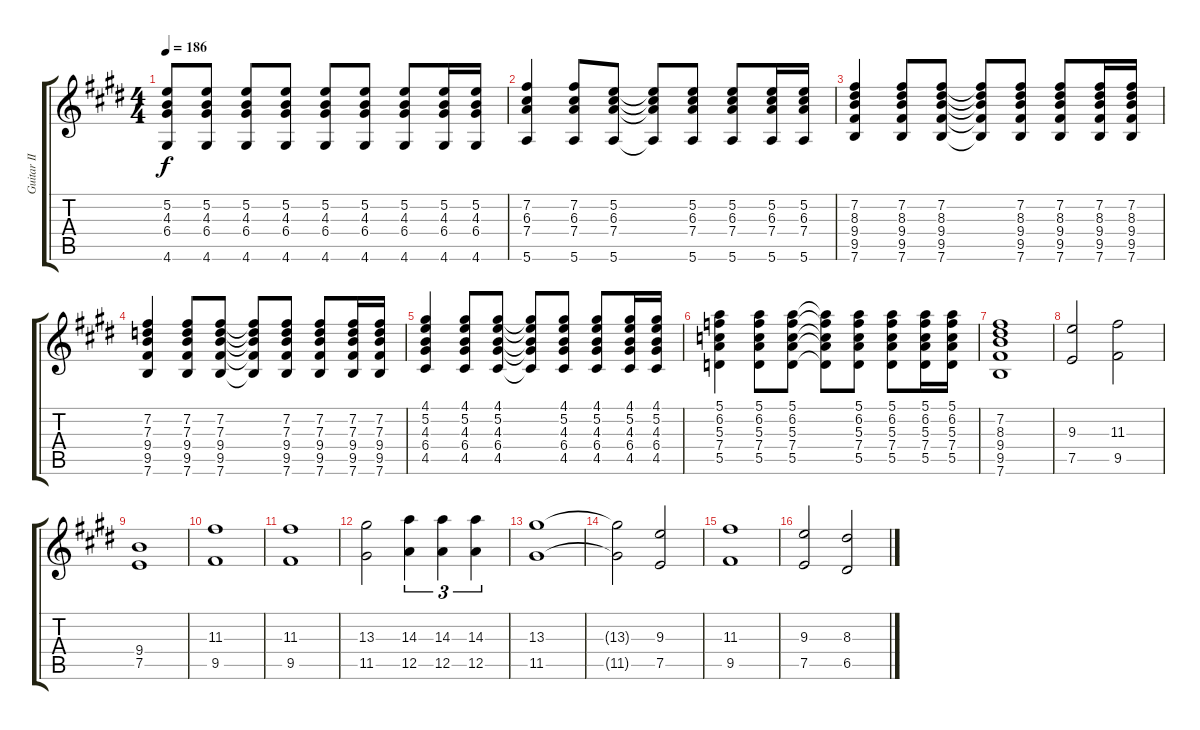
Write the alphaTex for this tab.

\track ("Guitar Ⅱ" "Guitar Ⅱ") {instrument overdrivenguitar}
\staff {score tabs}
\tuning (E4 B3 G3 D3 A2 E2) {hide}
\ts (4 4)
\tempo 186
\clef g2
\ks e
(5.2 4.3 6.4 4.6).8{dy f} (5.2 4.3 6.4 4.6).8 (5.2 4.3 6.4 4.6).8 (5.2 4.3 6.4 4.6).8 (5.2 4.3 6.4 4.6).8 (5.2 4.3 6.4 4.6).8 (5.2 4.3 6.4 4.6).8 (5.2 4.3 6.4 4.6).16 (5.2 4.3 6.4 4.6).16 |
(7.2 6.3 7.4 5.6).4 (7.2 6.3 7.4 5.6).8 (5.2 6.3 7.4 5.6).8 (5.2{t} 6.3{t} 7.4{t} 5.6{t}).8 (5.2 6.3 7.4 5.6).8 (5.2 6.3 7.4 5.6).8 (5.2 6.3 7.4 5.6).16 (5.2 6.3 7.4 5.6).16 |
(7.2 8.3 9.4 9.5 7.6).4 (7.2 8.3 9.4 9.5 7.6).8 (7.2 8.3 9.4 9.5 7.6).8 (7.2{t} 8.3{t} 9.4{t} 9.5{t} 7.6{t}).8 (7.2 8.3 9.4 9.5 7.6).8 (7.2 8.3 9.4 9.5 7.6).8 (7.2 8.3 9.4 9.5 7.6).16 (7.2 8.3 9.4 9.5 7.6).16 |
(7.2 7.3 9.4 9.5 7.6).4 (7.2 7.3 9.4 9.5 7.6).8 (7.2 7.3 9.4 9.5 7.6).8 (7.2{t} 7.3{t} 9.4{t} 9.5{t} 7.6{t}).8 (7.2 7.3 9.4 9.5 7.6).8 (7.2 7.3 9.4 9.5 7.6).8 (7.2 7.3 9.4 9.5 7.6).16 (7.2 7.3 9.4 9.5 7.6).16 |
(4.1 5.2 4.3 6.4 4.5).4 (4.1 5.2 4.3 6.4 4.5).8 (4.1 5.2 4.3 6.4 4.5).8 (4.1{t} 5.2{t} 4.3{t} 6.4{t} 4.5{t}).8 (4.1 5.2 4.3 6.4 4.5).8 (4.1 5.2 4.3 6.4 4.5).8 (4.1 5.2 4.3 6.4 4.5).16 (4.1 5.2 4.3 6.4 4.5).16 |
(5.1 6.2 5.3 7.4 5.5).4 (5.1 6.2 5.3 7.4 5.5).8 (5.1 6.2 5.3 7.4 5.5).8 (5.1{t} 6.2{t} 5.3{t} 7.4{t} 5.5{t}).8 (5.1 6.2 5.3 7.4 5.5).8 (5.1 6.2 5.3 7.4 5.5).8 (5.1 6.2 5.3 7.4 5.5).16 (5.1 6.2 5.3 7.4 5.5).16 |
(7.2 8.3 9.4 9.5 7.6).1 |
(9.3 7.5).2 (11.3 9.5).2 |
(9.4 7.5).1 |
(11.3 9.5).1 |
(11.3 9.5).1 |
(13.3 11.5).2 (14.3 12.5).4{tu (3 2)} (14.3 12.5).4{tu (3 2)} (14.3 12.5).4{tu (3 2)} |
(13.3 11.5).1 |
(13.3{t} 11.5{t}).2 (9.3 7.5).2 |
(11.3 9.5).1 |
(9.3 7.5).2 (8.3 6.5).2
